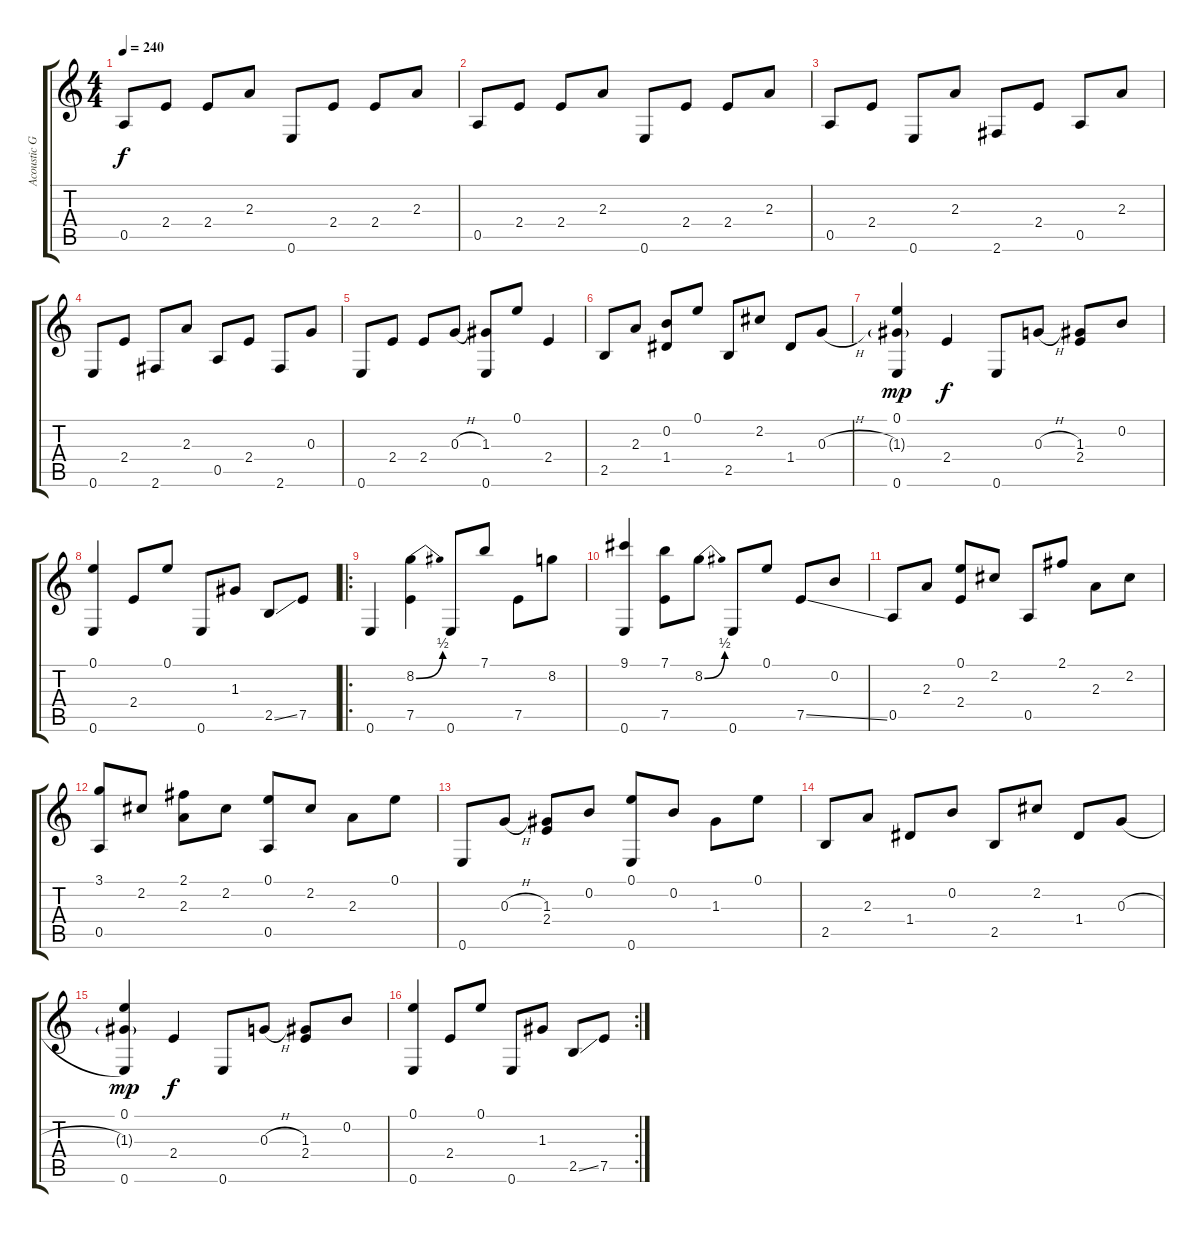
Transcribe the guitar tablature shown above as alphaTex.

\track ("Acoustic Guitar" "Acoustic G") {instrument acousticguitarsteel}
\staff {score tabs}
\tuning (E4 B3 G3 D3 A2 E2) {hide}
\ts (4 4)
\tempo 240
\clef g2
\ks c
0.5.8{dy f} 2.4.8 2.4.8 2.3.8 0.6.8 2.4.8 2.4.8 2.3.8 |
0.5.8 2.4.8 2.4.8 2.3.8 0.6.8 2.4.8 2.4.8 2.3.8 |
0.5.8 2.4.8 0.6.8 2.3.8 2.6.8 2.4.8 0.5.8 2.3.8 |
0.6.8 2.4.8 2.6.8 2.3.8 0.5.8 2.4.8 2.6.8 0.3.8 |
0.6.8 2.4.8 2.4.8 0.3{h}.8 (1.3 0.6).8 0.1.8 2.4.4 |
2.5.8 2.3.8 (0.2 1.4).8 0.1.8 2.5.8 2.2.8 1.4.8 0.3{h}.8 |
(0.1 1.3{g} 0.6).4{dy mp} 2.4.4{dy f} 0.6.8 0.3{h}.8 (1.3 2.4).8 0.2.8 |
(0.1 0.6).4 2.4.8 0.1.8 0.6.8 1.3.8 2.5{ss}.8 7.5.8 |
\ro
0.6.4 (8.2{be (bend 0 0 60 2)} 7.5).4 0.6.8 7.1.8 7.5.8 8.2.8 |
(9.1 0.6).4 (7.1 7.5).8 8.2{be (bend 0 0 60 2)}.8 0.6.8 0.1.8 7.5{ss}.8 0.2.8 |
0.5.8 2.3.8 (0.1 2.4).8 2.2.8 0.5.8 2.1.8 2.3.8 2.2.8 |
(3.1 0.5).8 2.2.8 (2.1 2.3).8 2.2.8 (0.1 0.5).8 2.2.8 2.3.8 0.1.8 |
0.6.8 0.3{h}.8 (1.3 2.4).8 0.2.8 (0.1 0.6).8 0.2.8 1.3.8 0.1.8 |
2.5.8 2.3.8 1.4.8 0.2.8 2.5.8 2.2.8 1.4.8 0.3{h}.8 |
(0.1 1.3{g} 0.6).4{dy mp} 2.4.4{dy f} 0.6.8 0.3{h}.8 (1.3 2.4).8 0.2.8 |
\rc 2
(0.1 0.6).4 2.4.8 0.1.8 0.6.8 1.3.8 2.5{ss}.8 7.5.8
